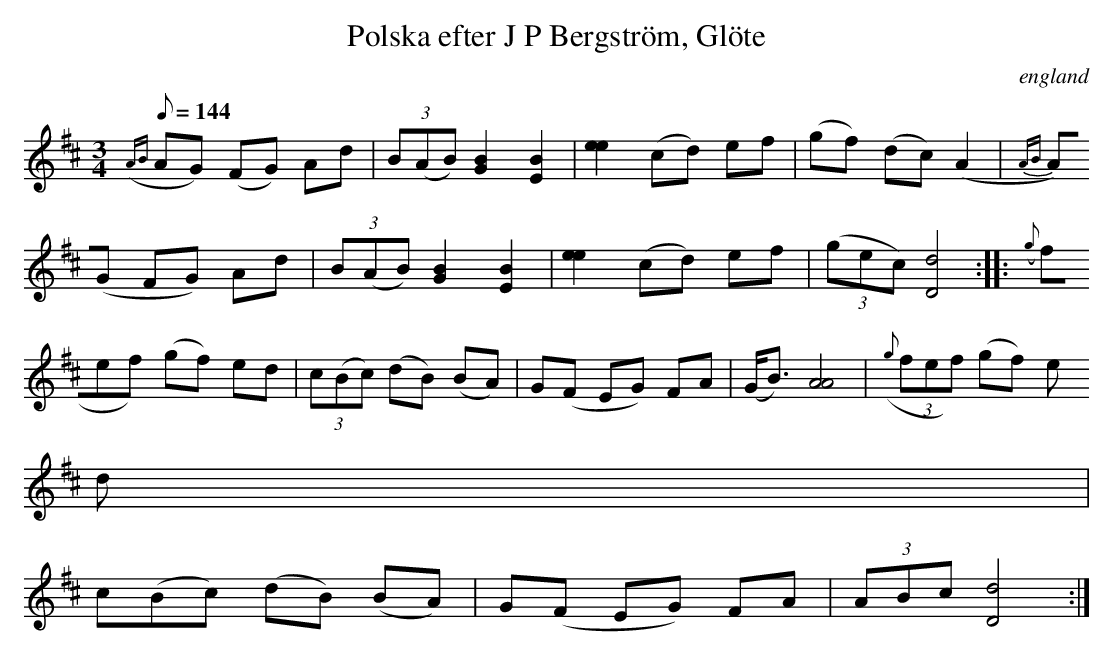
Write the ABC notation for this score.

X:1
T:Polska efter J P Bergström, Glöte
O:england
M:3/4
L:1/8
Q:144
K:D
({AB}AG) (FG) Ad|(3B(AB) [G2B2] [E2B2]|[e2e2] (cd) ef|(gf) (dc) (A2|{AB}
A)(G FG) Ad|(3B(AB) [G2B2] [E2B2]|[e2e2] (cd) ef|((3gec) [D4d4]::({g}(3
fef) (gf) ed|(3c(Bc) (dB) (BA)|G(F EG) FA|(G<B) [A4A4]|({g}(3fef) (gf) e
d|(
3c(Bc) (dB) (BA)|G(F EG) FA|(3ABc [D4d4]:|
